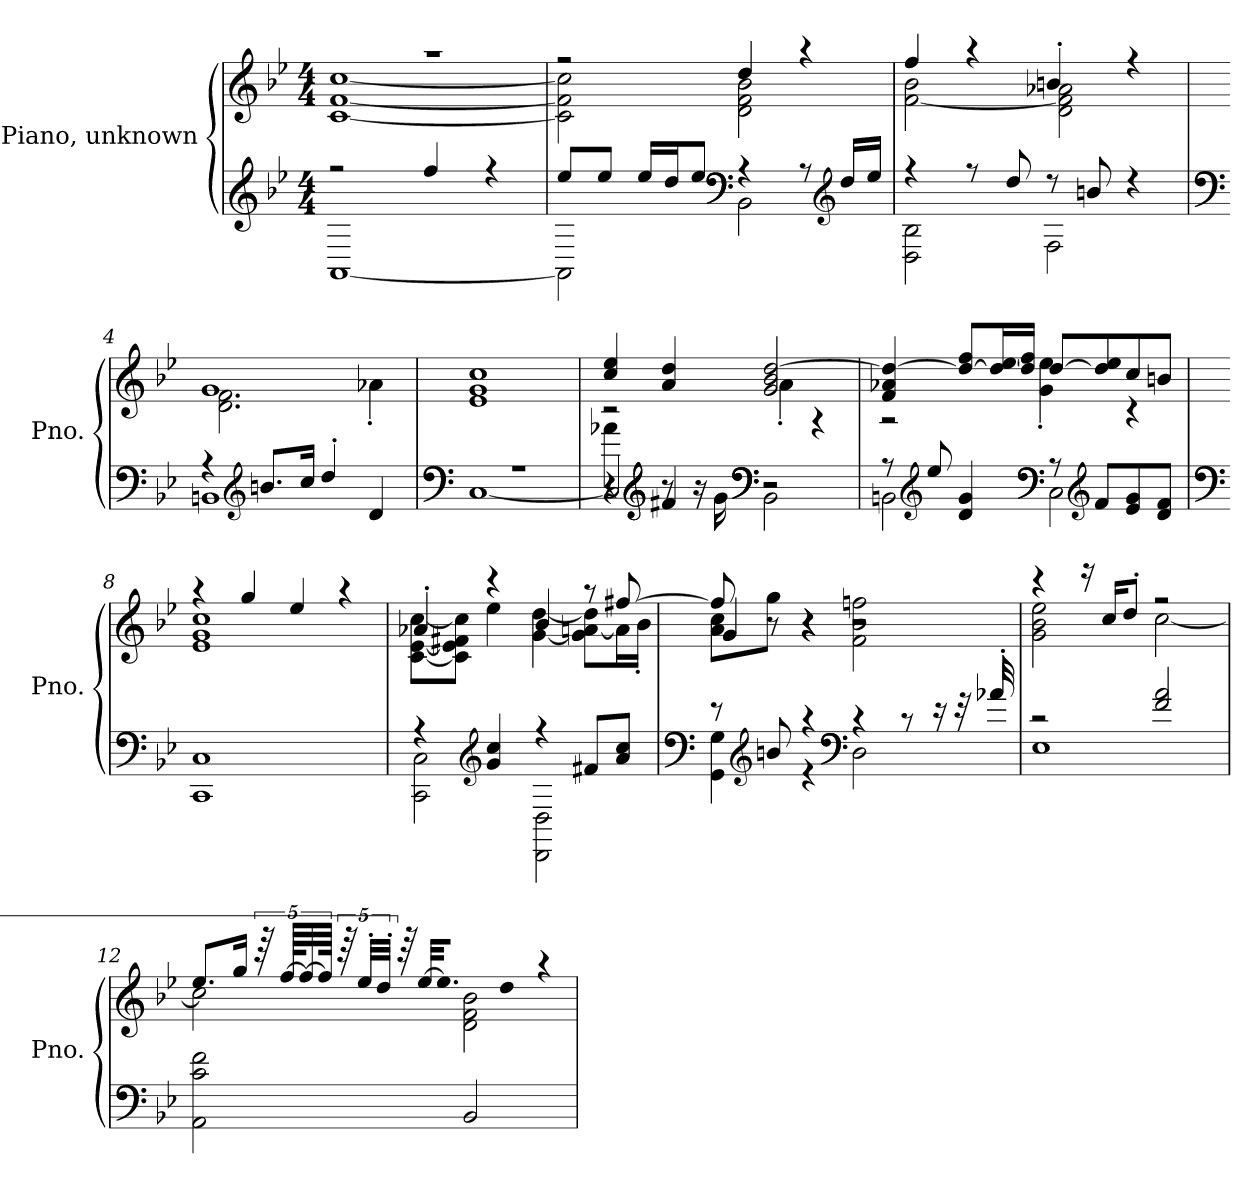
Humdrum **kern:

**kern	**kern
*part1	*part1
*staff2	*staff1
*I"Piano, unknown	*
*I'Pno.	*
*clefG2	*clefG2
*k[b-e-]	*k[b-e-]
*M4/4	*M4/4
*MM120	*MM120
=1	=1
*^	*^
2r	[1AA	1r	[1c [1f [1cc
4ff/	.	.	.
4r	.	.	.
=2	=2	=2	=2
8ee-/L	2AA\]	2r	2c\] 2f\] 2cc\]
8ee-/J	.	.	.
16ee-/LL	.	.	.
16dd/J	.	.	.
8ee-/J	.	.	.
*clefF4	*	*	*
4r	2BB-\	4dd/	2d\ 2f\ 2b-\
8r	.	4r	.
*clefG2	*	*	*
16dd/LL	.	.	.
16ee-/JJ	.	.	.
=3	=3	=3	=3
4r	2D\ 2B-\	4ff/	[2f\ 2b-\
8r	.	4r	.
8dd/	.	.	.
8r	2F\	4bn'/	2d\ 2f\] 2a-X\
8bn/	.	.	.
4r	.	4r	.
=4	=4	=4	=4
*clefF4	*	*	*
4r	1BBn	1g	2.d\ 2.f\
*clefG2	*	*	*
8.bn/L	.	.	.
16cc/Jk	.	.	.
4dd'/	.	.	.
4d/	.	.	4a-X'\
*	*	*v	*v
=5	=5	=5
*clefF4	*	*
1r	[1C	1e- 1g 1cc
!!LO:LB:g=z
=6	=6	=6
*	*^	*^
4r	4a-X\	2C/]	4cc/ 4ee-/	2r
*clefG2	*	*	*	*
4f#X/	8r	.	4a/ 4dd/	.
.	16r	.	.	.
.	16g\	.	.	.
*clefF4	*	*	*	*
2r	2BB-\	2r	2g/ 2b-/ [2dd/	4a'\
.	.	.	.	4r
*	*v	*v	*	*
=7	=7	=7	=7
8r	2BBn\	4f/ 4a-X/ 4dd/_	2r
*clefG2	*	*	*
8ee-/	.	.	.
4d/ 4g/	.	8dd/_ 8ff/L	.
.	.	16dd/_ 16ee-/L	.
.	.	16dd/] 16ff/JJ	.
*clefF4	*	*	*
8r	2C\	[8dd/L	4g\' 4ee-\'
*clefG2	*	*	*
8f/L	.	8dd/] 8ee-/	.
8e-/ 8g/	.	8cc/	4r
8d/ 8f/J	.	8bn/J	.
*v	*v	*	*
=8	=8	=8
*clefF4	*	*
1CC 1C	4r	1e- 1g 1cc
.	4gg/	.
.	4ee-/	.
.	4r	.
!!LO:LB:g=z	!!
=9	=9	=9
*^	*	*
4r	2CC\ 2C\	4a-X'/	[8c\ [8e-\ [8cc\L
.	.	.	8c\] 8e-\] 8f#X\ 8cc\]J
*clefG2	*	*	*
4g/ 4cc/	.	4r	4ee-\
4r	2DD\ 2D\	4b-/	[4g\ [4dd\
8f#X/L	.	8r	8g\] [8an\ 8dd\]L
8a/ 8cc/J	.	[8ff#X/	16a\L]
.	.	.	16b-'\JJ
*	*	*v	*v
=10	=10	=10
*clefF4	*	*
*	*	*^
*	*	*	*^
8r	4GG\ 4G\	8ff#/]	8a\ 8cc\L	4g/
*clefG2	*	*	*	*
8bn/	.	8r	8gg\J	.
4r	4r	4r	4r	4r
*clefF4	*	*	*	*
4r	2D\	2r	2f\ 2b-\ 2ffn\	2r
8r	.	.	.	.
16r	.	.	.	.
32r	.	.	.	.
32a-X'/	.	.	.	.
*	*	*	*v	*v
=11	=11	=11	=11
2r	1E-	4r	2g\ 2b-\ 2ee-\
.	.	16r	.
.	.	16cc/KL	.
.	.	8dd'/J	.
2f/ 2a/	.	2r	[2cc\
*v	*v	*	*
!!LO:LB:g=z	!!
=12	=12	=12
2AA\ 2c\ 2f\	8.ee-/L	2cc\]
.	16gg/Jk	.
.	80r	.
.	[80ff/KLLL	.
.	40ff/_	.
.	80ff/JJJk]	.
.	80r	.
.	40ee-'/LLL	.
.	40dd'/JJJ	.
.	96r	.
.	[48ee-/KLL	.
.	16.ee-/JJ]	.
2BB-/	4dd/	2d\ 2f\ 2b-\
.	4r	.
*	*v	*v
=	=
*-	*-
